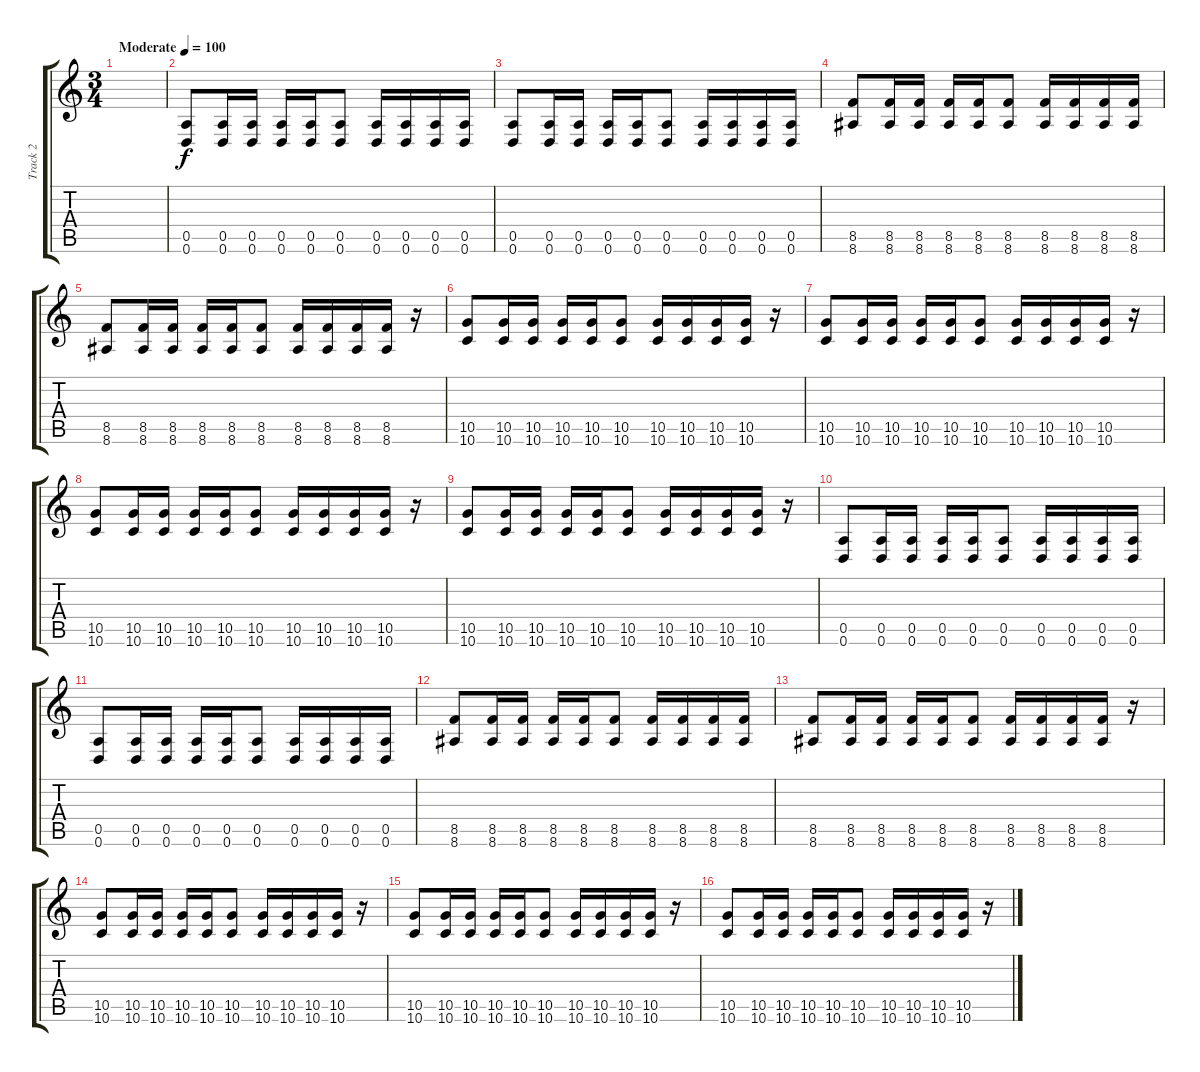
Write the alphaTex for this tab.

\track ("Track 2" "Track 2") {instrument distortionguitar}
\staff {score tabs}
\tuning (E4 B3 G3 D3 A2 D2) {hide}
\ts (3 4)
\tempo (100 "Moderate")
\clef g2
\ks c
|
(0.5 0.6).8 (0.5 0.6).16 (0.5 0.6).16 (0.5 0.6).16 (0.5 0.6).16 (0.5 0.6).8 (0.5 0.6).16 (0.5 0.6).16 (0.5 0.6).16 (0.5 0.6).16 |
(0.5 0.6).8 (0.5 0.6).16 (0.5 0.6).16 (0.5 0.6).16 (0.5 0.6).16 (0.5 0.6).8 (0.5 0.6).16 (0.5 0.6).16 (0.5 0.6).16 (0.5 0.6).16 |
(8.5 8.6).8 (8.5 8.6).16 (8.5 8.6).16 (8.5 8.6).16 (8.5 8.6).16 (8.5 8.6).8 (8.5 8.6).16 (8.5 8.6).16 (8.5 8.6).16 (8.5 8.6).16 |
(8.5 8.6).8 (8.5 8.6).16 (8.5 8.6).16 (8.5 8.6).16 (8.5 8.6).16 (8.5 8.6).8 (8.5 8.6).16 (8.5 8.6).16 (8.5 8.6).16 (8.5 8.6).16 r.16 |
(10.5 10.6).8 (10.5 10.6).16 (10.5 10.6).16 (10.5 10.6).16 (10.5 10.6).16 (10.5 10.6).8 (10.5 10.6).16 (10.5 10.6).16 (10.5 10.6).16 (10.5 10.6).16 r.16 |
(10.5 10.6).8 (10.5 10.6).16 (10.5 10.6).16 (10.5 10.6).16 (10.5 10.6).16 (10.5 10.6).8 (10.5 10.6).16 (10.5 10.6).16 (10.5 10.6).16 (10.5 10.6).16 r.16 |
(10.5 10.6).8 (10.5 10.6).16 (10.5 10.6).16 (10.5 10.6).16 (10.5 10.6).16 (10.5 10.6).8 (10.5 10.6).16 (10.5 10.6).16 (10.5 10.6).16 (10.5 10.6).16 r.16 |
(10.5 10.6).8 (10.5 10.6).16 (10.5 10.6).16 (10.5 10.6).16 (10.5 10.6).16 (10.5 10.6).8 (10.5 10.6).16 (10.5 10.6).16 (10.5 10.6).16 (10.5 10.6).16 r.16 |
(0.5 0.6).8 (0.5 0.6).16 (0.5 0.6).16 (0.5 0.6).16 (0.5 0.6).16 (0.5 0.6).8 (0.5 0.6).16 (0.5 0.6).16 (0.5 0.6).16 (0.5 0.6).16 |
(0.5 0.6).8 (0.5 0.6).16 (0.5 0.6).16 (0.5 0.6).16 (0.5 0.6).16 (0.5 0.6).8 (0.5 0.6).16 (0.5 0.6).16 (0.5 0.6).16 (0.5 0.6).16 |
(8.5 8.6).8 (8.5 8.6).16 (8.5 8.6).16 (8.5 8.6).16 (8.5 8.6).16 (8.5 8.6).8 (8.5 8.6).16 (8.5 8.6).16 (8.5 8.6).16 (8.5 8.6).16 |
(8.5 8.6).8 (8.5 8.6).16 (8.5 8.6).16 (8.5 8.6).16 (8.5 8.6).16 (8.5 8.6).8 (8.5 8.6).16 (8.5 8.6).16 (8.5 8.6).16 (8.5 8.6).16 r.16 |
(10.5 10.6).8 (10.5 10.6).16 (10.5 10.6).16 (10.5 10.6).16 (10.5 10.6).16 (10.5 10.6).8 (10.5 10.6).16 (10.5 10.6).16 (10.5 10.6).16 (10.5 10.6).16 r.16 |
(10.5 10.6).8 (10.5 10.6).16 (10.5 10.6).16 (10.5 10.6).16 (10.5 10.6).16 (10.5 10.6).8 (10.5 10.6).16 (10.5 10.6).16 (10.5 10.6).16 (10.5 10.6).16 r.16 |
(10.5 10.6).8 (10.5 10.6).16 (10.5 10.6).16 (10.5 10.6).16 (10.5 10.6).16 (10.5 10.6).8 (10.5 10.6).16 (10.5 10.6).16 (10.5 10.6).16 (10.5 10.6).16 r.16
